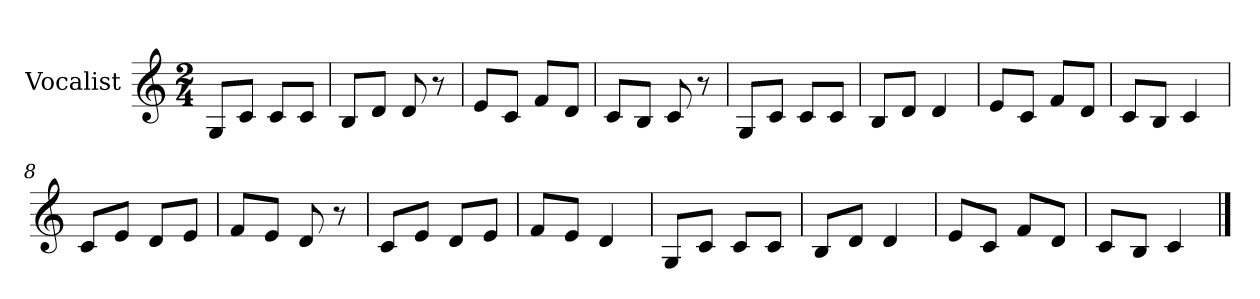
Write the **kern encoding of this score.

**kern
*part1
*staff1
*I"Vocalist
*k[]
*C:
*M2/4
=
8GL
8cJ
8cL
8cJ
=1
8BL
8dJ
8d
8r
=2
8eL
8cJ
8fL
8dJ
=3
8cL
8BJ
8c
8r
=4
8GL
8cJ
8cL
8cJ
=5
8BL
8dJ
4d
=6
8eL
8cJ
8fL
8dJ
=7
8cL
8BJ
4c
=8
8cL
8eJ
8dL
8eJ
=9
8fL
8eJ
8d
8r
=10
8cL
8eJ
8dL
8eJ
=11
8fL
8eJ
4d
=12
8GL
8cJ
8cL
8cJ
=13
8BL
8dJ
4d
=14
8eL
8cJ
8fL
8dJ
=15
8cL
8BJ
4c
==
*-
